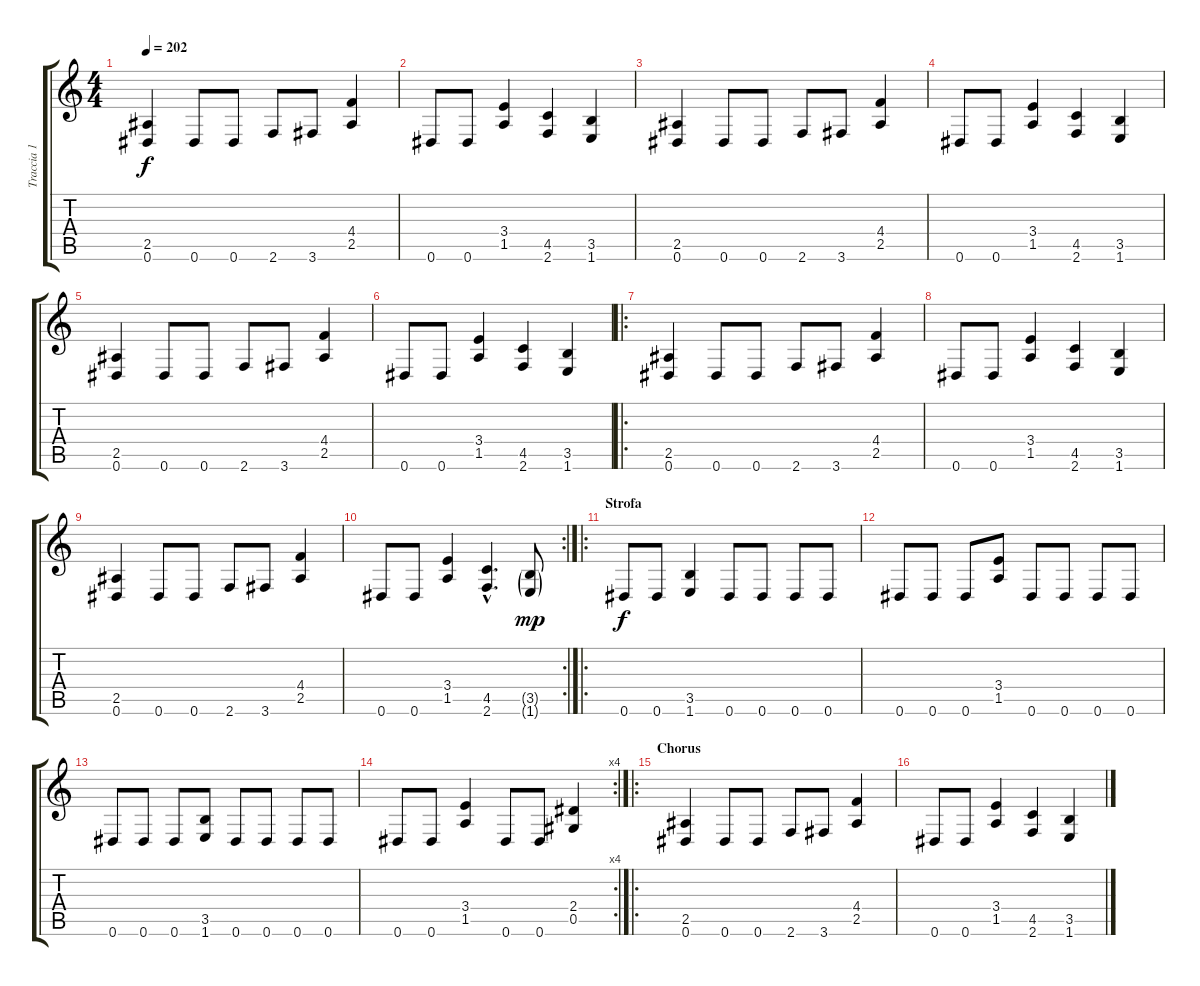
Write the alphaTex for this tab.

\track ("Traccia 1" "Traccia 1") {instrument distortionguitar}
\staff {score tabs}
\tuning (Eb4 Bb3 Gb3 Db3 Ab2 Eb2) {hide}
\ts (4 4)
\tempo 202
\clef g2
\ks c
(2.5 0.6).4{dy f} 0.6.8 0.6.8 2.6.8 3.6.8 (4.4 2.5).4 |
0.6.8 0.6.8 (3.4 1.5).4 (4.5 2.6).4 (3.5 1.6).4 |
(2.5 0.6).4 0.6.8 0.6.8 2.6.8 3.6.8 (4.4 2.5).4 |
0.6.8 0.6.8 (3.4 1.5).4 (4.5 2.6).4 (3.5 1.6).4 |
(2.5 0.6).4 0.6.8 0.6.8 2.6.8 3.6.8 (4.4 2.5).4 |
0.6.8 0.6.8 (3.4 1.5).4 (4.5 2.6).4 (3.5 1.6).4 |
\ro
(2.5 0.6).4 0.6.8 0.6.8 2.6.8 3.6.8 (4.4 2.5).4 |
0.6.8 0.6.8 (3.4 1.5).4 (4.5 2.6).4 (3.5 1.6).4 |
(2.5 0.6).4 0.6.8 0.6.8 2.6.8 3.6.8 (4.4 2.5).4 |
\rc 2
0.6.8 0.6.8 (3.4 1.5).4 (4.5{hac} 2.6{hac}).4{d} (3.5{g} 1.6{g}).8{dy mp} |
\ro
\section ("" "Strofa")
0.6.8{dy f} 0.6.8 (3.5 1.6).4 0.6.8 0.6.8 0.6.8 0.6.8 |
0.6.8 0.6.8 0.6.8 (3.4 1.5).8 0.6.8 0.6.8 0.6.8 0.6.8 |
0.6.8 0.6.8 0.6.8 (3.5 1.6).8 0.6.8 0.6.8 0.6.8 0.6.8 |
\rc 4
0.6.8 0.6.8 (3.4 1.5).4 0.6.8 0.6.8 (2.4 0.5).4 |
\ro
\section ("" "Chorus")
(2.5 0.6).4 0.6.8 0.6.8 2.6.8 3.6.8 (4.4 2.5).4 |
0.6.8 0.6.8 (3.4 1.5).4 (4.5 2.6).4 (3.5 1.6).4
